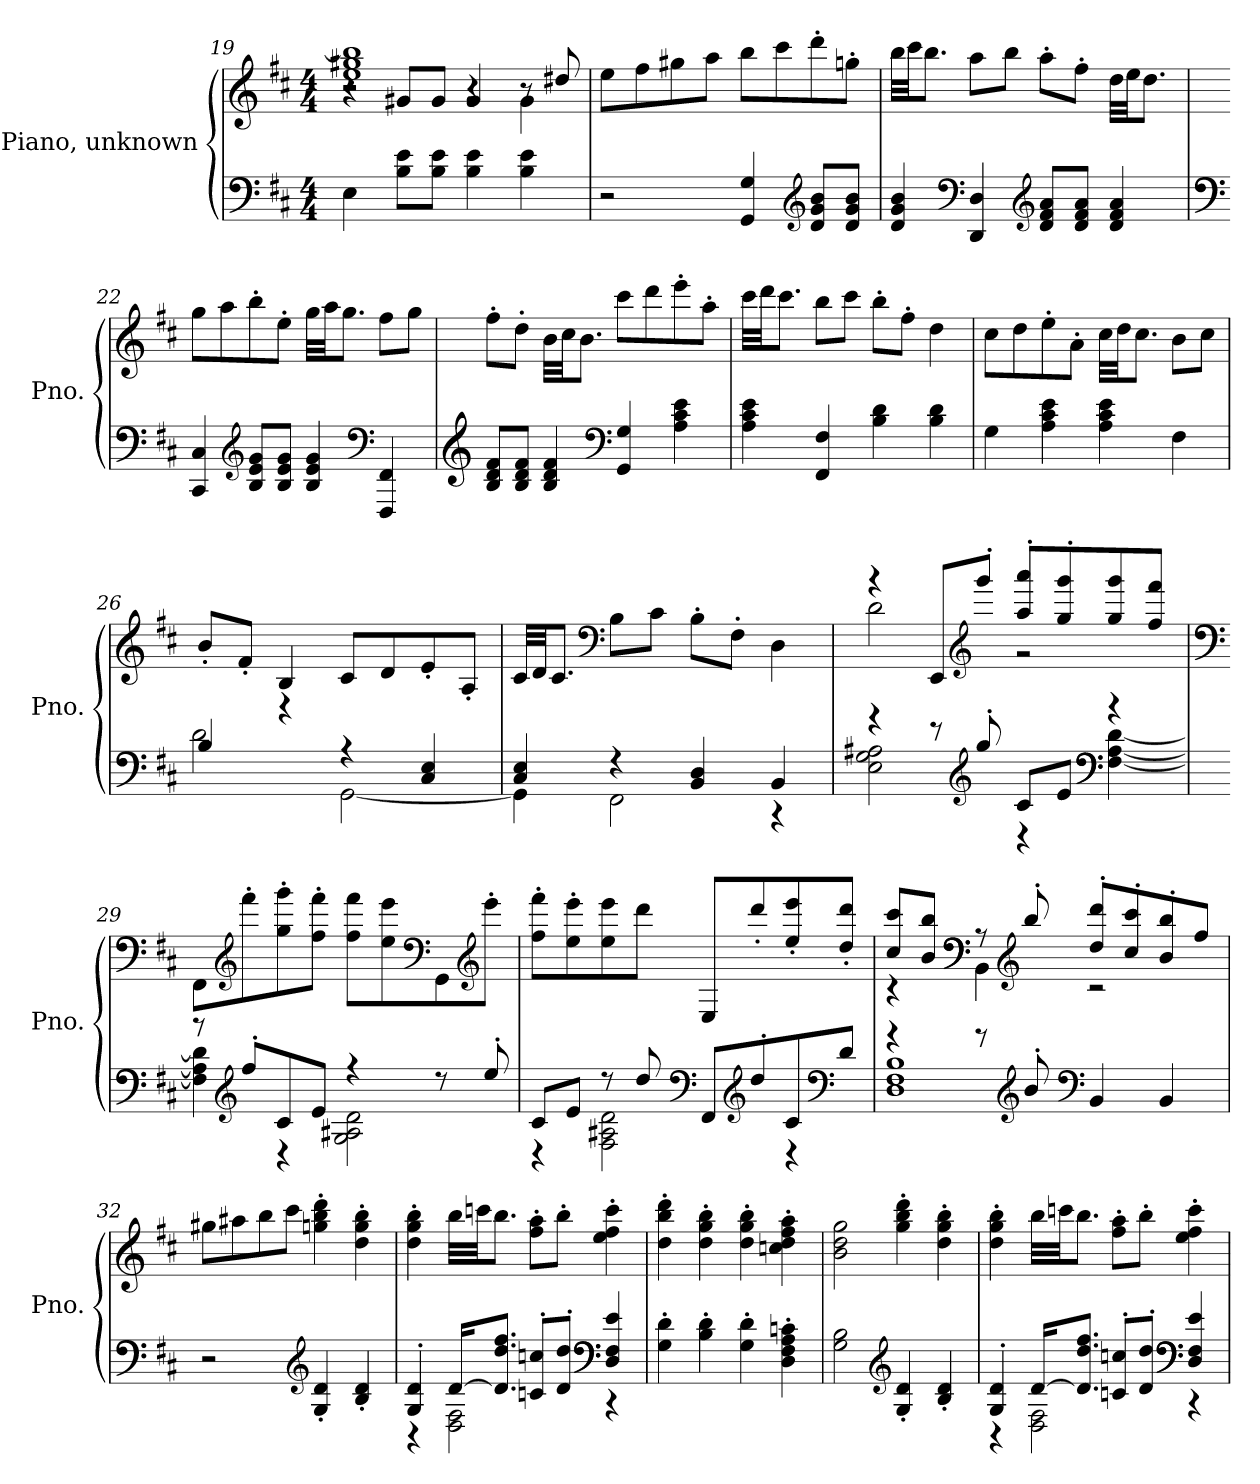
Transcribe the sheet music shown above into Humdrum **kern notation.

**kern	**kern
*part1	*part1
*staff2	*staff1
*I"Piano, unknown	*
*I'Pno.	*
!!LO:LB:g=z
*clefF4	*clefG2
*k[f#c#]	*k[f#c#]
*M4/4	*M4/4
=19	=19
*	*^
*	*	*^
*	*	*	*^
4E\	1bb]	1ee 1gg#X	4r	2r
8B\ 8e\L	.	.	8g#X/L	.
8B\ 8e\J	.	.	8g#/J	.
4B\ 4e\	.	.	4g#/	4r
4B\ 4e\	.	.	8r	4g#\
.	.	.	8dd#X/	.
*	*v	*v	*v	*v
=20	=20
2r	8ee\L
.	8ff#\
.	8gg#X\
.	8aa\J
4GG/ 4G/	8bb\L
.	8ccc#\
*clefG2	*
8d/ 8g/ 8b/L	8ddd'\
8d/ 8g/ 8b/J	8ggn'\J
=21	=21
4d/ 4g/ 4b/	32bb\LLL
.	32ccc#\JJ
.	8.bb\J
*clefF4	*
4DD/ 4D/	8aa\L
.	8bb\J
*clefG2	*
8d/ 8f#/ 8a/L	8aa'\L
8d/ 8f#/ 8a/J	8ff#'\J
4d/ 4f#/ 4a/	32dd\LLL
.	32ee\JJ
.	8.dd\J
!!LO:PB:g=z
=22	=22
*clefF4	*
4CC#/ 4C#/	8gg\L
.	8aa\
*clefG2	*
8B/ 8e/ 8g/L	8bb'\
8B/ 8e/ 8g/J	8ee'\J
4B/ 4e/ 4g/	32gg\LLL
.	32aa\JJ
.	8.gg\J
*clefF4	*
4FFF#/ 4FF#/	8ff#\L
.	8gg\J
=23	=23
*clefG2	*
8B/ 8d/ 8f#/L	8ff#'\L
8B/ 8d/ 8f#/J	8dd'\J
4B/ 4d/ 4f#/	32b\LLL
.	32cc#\JJ
.	8.b\J
*clefF4	*
4GG/ 4G/	8ccc#\L
.	8ddd\
4A\ 4c#\ 4e\	8eee'\
.	8aa'\J
=24	=24
4A\ 4c#\ 4e\	32ccc#\LLL
.	32ddd\JJ
.	8.ccc#\J
4FF#/ 4F#/	8bb\L
.	8ccc#\J
4B\ 4d\	8bb'\L
.	8ff#'\J
4B\ 4d\	4dd\
!!LO:LB:g=z
=25	=25
4G\	8cc#\L
.	8dd\
4A\ 4c#\ 4e\	8ee'\
.	8a'\J
4A\ 4c#\ 4e\	32cc#\LLL
.	32dd\JJ
.	8.cc#\J
4F#\	8b\L
.	8cc#\J
=26	=26
*^	*
4B/	2d\	8b'/L
.	.	8f#'/J
4r	.	4B/
4r	[2GG\	8c#/L
.	.	8d/
4C#/ 4E/	.	8e'/
.	.	8A'/J
=27	=27	=27
4C#/ 4E/	4GG\]	32c#/LLL
.	.	32d/JJ
.	.	8.c#/J
*	*	*clefF4
4r	2FF#\	8B\L
.	.	8c#\J
4BB/ 4D/	.	8B'\L
.	.	8F#'\J
4BB/	4r	4D\
=28	=28	=28
*	*	*^
4r	2E\ 2G\ 2A#X\	4r	2d\
8r	.	8EE/L	.
*clefG2	*	*clefG2	*
8gg'/	.	8ggg'/J	.
8c#/L	4r	8aa/' 8aaa/'L	2r
8e/J	.	8gg/' 8ggg/'	.
*clefF4	*	*	*
4r	[4F#\ [4A#\ [4d\	8gg/ 8ggg/	.
.	.	8ff#/ 8fff#/J	.
*	*	*v	*v
!!LO:LB:g=z
=29	=29	=29
*	*	*clefF4
8r	4F#\] 4A#\] 4d\]	8FF#\L
*clefG2	*	*clefG2
8ff#'/L	.	8fff#'\
8c#/	4r	8gg\' 8ggg\'
8e/J	.	8ff#\' 8fff#\'J
4r	2G\ 2A#X\ 2d\	8ff#\ 8fff#\L
.	.	8ee\ 8eee\
*	*	*clefF4
8r	.	8GG\
*	*	*clefG2
8ee'/	.	8eee'\J
=30	=30	=30
8c#/L	4r	8ff#\' 8fff#\'L
8e/J	.	8ee\' 8eee\'
8r	2F#\ 2A#X\ 2d\	8ee\ 8eee\
8dd/	.	8ddd\J
*clefF4	*	*
8FF#/L	.	8E/L
*clefG2	*	*
8dd'/	.	8ddd'/
8c#/	4r	8ee/' 8eee/'
*clefF4	*	*
8d/J	.	8dd/' 8ddd/'J
!!LO:LB:g=z
=31	=31	=31
*	*	*^
4r	1D 1F# 1B	8cc#/ 8ccc#/L	4r
.	.	8b/ 8bb/J	.
*	*	*clefF4	*
8r	.	8r	4BB\
*clefG2	*	*clefG2	*
8b'/	.	8bb'/	.
*clefF4	*	*	*
4BB/	.	8dd/' 8ddd/'L	2r
.	.	8cc#/' 8ccc#/'	.
4BB/	.	8b/' 8bb/'	.
.	.	8ff#/J	.
*v	*v	*	*
*	*v	*v
=32	=32
2r	8gg#X\L
.	8aa#X\
.	8bb\
.	8ccc#\J
*clefG2	*
4G/' 4d/'	4ggn\' 4bb\' 4ddd\'
4B/' 4d/'	4dd\' 4gg\' 4bb\'
=33	=33
*^	*
4G/' 4d/'	4r	4dd\' 4gg\' 4bb\'
[16d/KL	2D\ 2F#\	32bb\LLL
.	.	32cccn\JJ
8.d/] 8.dd/ 8.ff#/J	.	8.bb\J
8cn/' 8ccn/'L	.	8ff#\' 8aa\'L
8d/' 8dd/'J	.	8bb'\J
*clefF4	*	*
4D/ 4F#/ 4e/	4r	4ee\' 4ff#\' 4ccc\'
*v	*v	*
!!LO:LB:g=z
=34	=34
4G\' 4d\'	4dd\' 4bb\' 4ddd\'
4B\' 4d\'	4dd\' 4gg\' 4bb\'
4G\' 4d\'	4dd\' 4gg\' 4bb\'
4D\' 4F#\' 4A\' 4cn\'	4ccn\' 4dd\' 4ff#\' 4aa\'
=35	=35
2G\ 2B\	2b\ 2dd\ 2gg\
*clefG2	*
4G/' 4d/'	4gg\' 4bb\' 4ddd\'
4B/' 4d/'	4dd\' 4gg\' 4bb\'
=36	=36
*^	*
4G/' 4d/'	4r	4dd\' 4gg\' 4bb\'
[16d/KL	2D\ 2F#\	32bb\LLL
.	.	32cccn\JJ
8.d/] 8.dd/ 8.ff#/J	.	8.bb\J
8cn/' 8ccn/'L	.	8ff#\' 8aa\'L
8d/' 8dd/'J	.	8bb'\J
*clefF4	*	*
4D/ 4F#/ 4e/	4r	4ee\' 4ff#\' 4ccc\'
*v	*v	*
=	=
*-	*-
